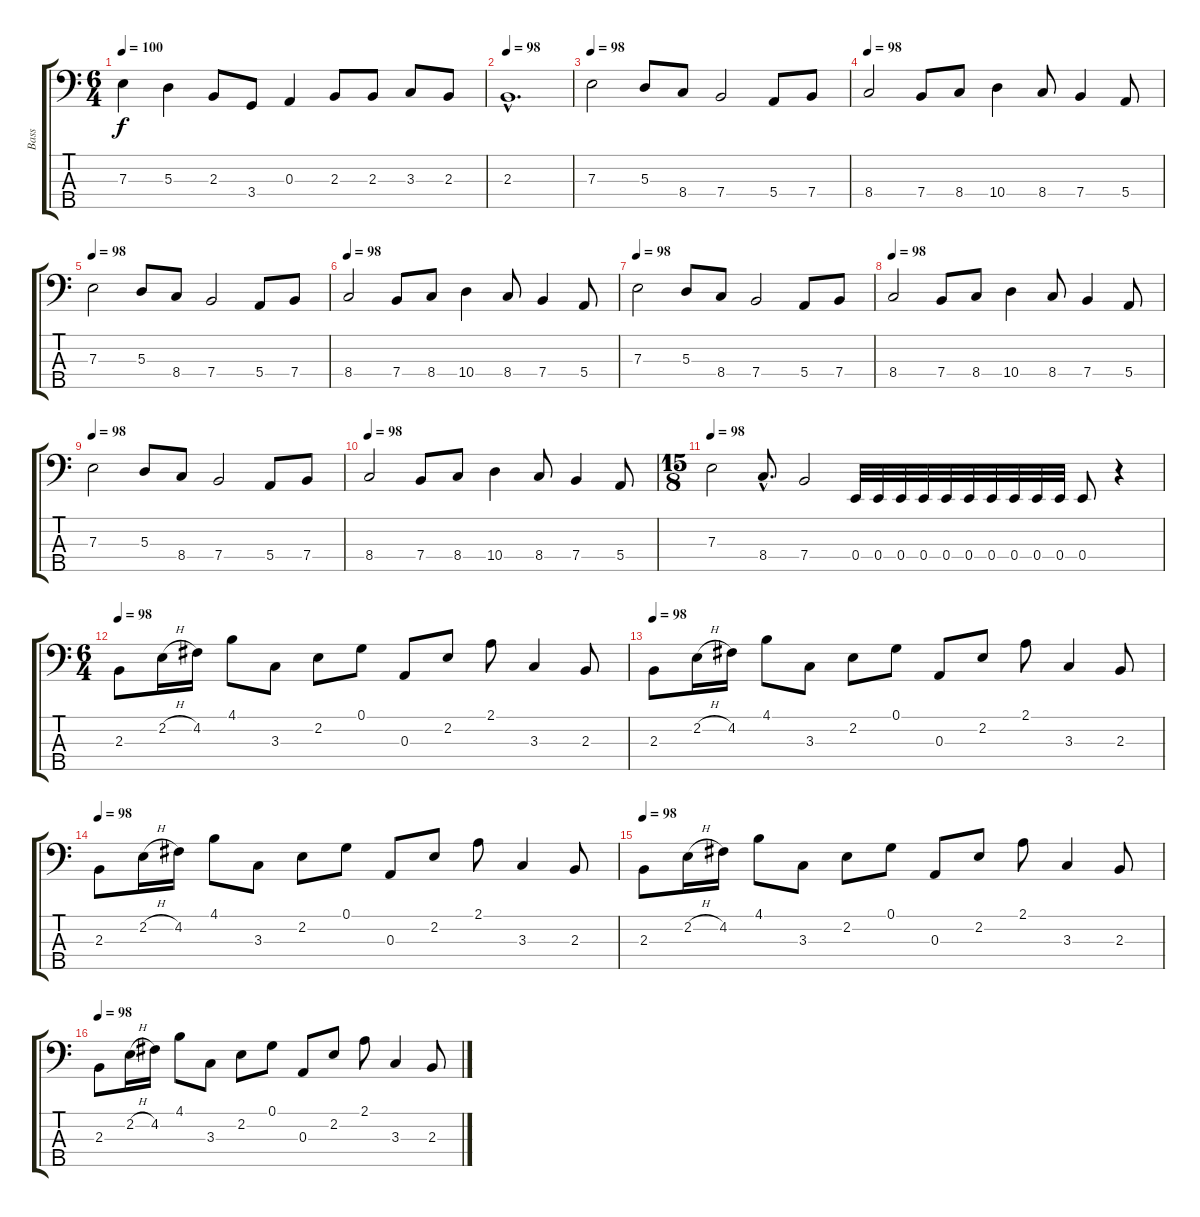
\track ("Bass" "Bass") {instrument electricbassfinger}
\staff {score tabs}
\tuning (G2 D2 A1 E1 B0) {hide}
\ts (6 4)
\tempo 100
\clef f4
\ks c
7.3.4{dy f} 5.3.4 2.3.8 3.4.8 0.3.4 2.3.8 2.3.8 3.3.8 2.3.8 |
\tempo 98
2.3{hac}.1{d} |
\tempo 98
7.3.2 5.3.8 8.4.8 7.4.2 5.4.8 7.4.8 |
\tempo 98
8.4.2 7.4.8 8.4.8 10.4.4 8.4.8 7.4.4 5.4.8 |
\tempo 98
7.3.2 5.3.8 8.4.8 7.4.2 5.4.8 7.4.8 |
\tempo 98
8.4.2 7.4.8 8.4.8 10.4.4 8.4.8 7.4.4 5.4.8 |
\tempo 98
7.3.2 5.3.8 8.4.8 7.4.2 5.4.8 7.4.8 |
\tempo 98
8.4.2 7.4.8 8.4.8 10.4.4 8.4.8 7.4.4 5.4.8 |
\tempo 98
7.3.2 5.3.8 8.4.8 7.4.2 5.4.8 7.4.8 |
\tempo 98
8.4.2 7.4.8 8.4.8 10.4.4 8.4.8 7.4.4 5.4.8 |
\ts (15 8)
\tempo 98
7.3.2 8.4{hac}.8{d} 7.4.2 0.4.32 0.4.32 0.4.32 0.4.32 0.4.32 0.4.32 0.4.32 0.4.32 0.4.32 0.4.32 0.4.8 r.4 |
\ts (6 4)
\tempo 98
2.3.8 2.2{h}.16 4.2.16 4.1.8 3.3.8 2.2.8 0.1.8 0.3.8 2.2.8 2.1.8 3.3.4 2.3.8 |
\tempo 98
2.3.8 2.2{h}.16 4.2.16 4.1.8 3.3.8 2.2.8 0.1.8 0.3.8 2.2.8 2.1.8 3.3.4 2.3.8 |
\tempo 98
2.3.8 2.2{h}.16 4.2.16 4.1.8 3.3.8 2.2.8 0.1.8 0.3.8 2.2.8 2.1.8 3.3.4 2.3.8 |
\tempo 98
2.3.8 2.2{h}.16 4.2.16 4.1.8 3.3.8 2.2.8 0.1.8 0.3.8 2.2.8 2.1.8 3.3.4 2.3.8 |
\tempo 98
2.3.8 2.2{h}.16 4.2.16 4.1.8 3.3.8 2.2.8 0.1.8 0.3.8 2.2.8 2.1.8 3.3.4 2.3.8
